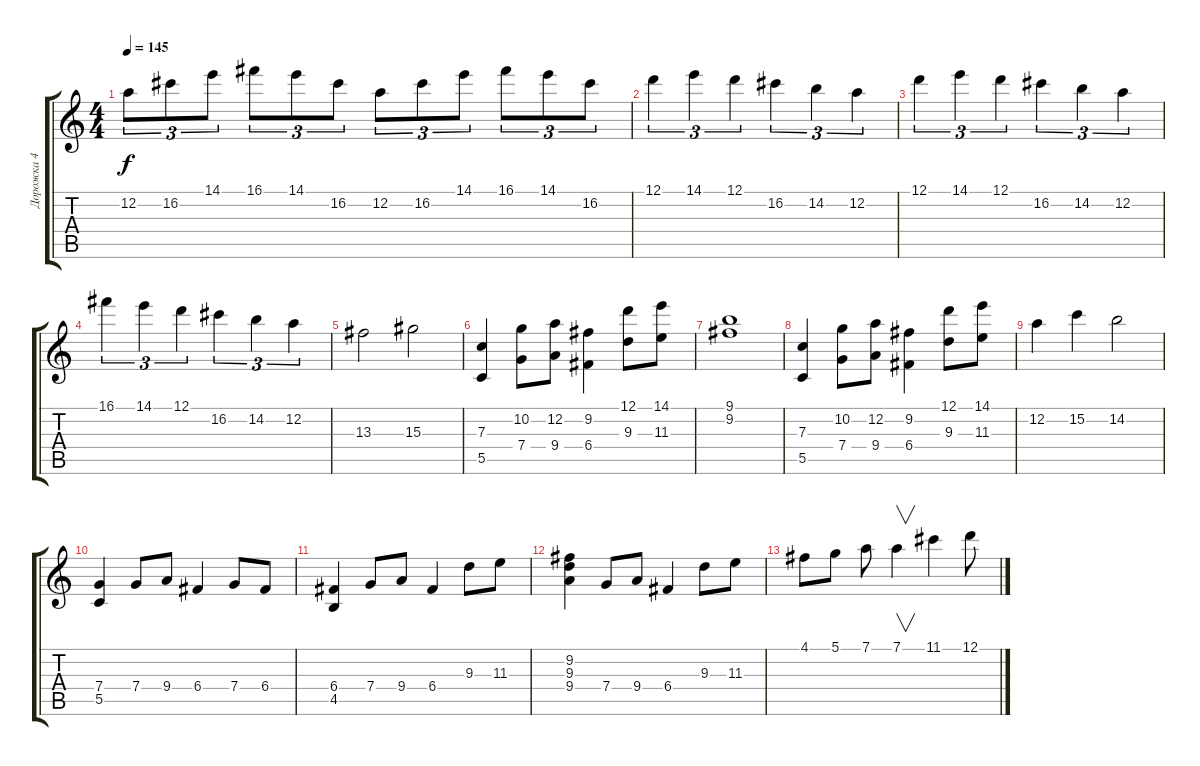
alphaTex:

\track ("Дорожка 4" "Дорожка 4") {instrument distortionguitar}
\staff {score tabs}
\tuning (D4 A3 F3 C3 G2 D2) {hide}
\ts (4 4)
\tempo 145
\clef g2
\ks c
12.2.8{tu (3 2) dy f} 16.2.8{tu (3 2)} 14.1.8{tu (3 2)} 16.1.8{tu (3 2)} 14.1.8{tu (3 2)} 16.2.8{tu (3 2)} 12.2.8{tu (3 2)} 16.2.8{tu (3 2)} 14.1.8{tu (3 2)} 16.1.8{tu (3 2)} 14.1.8{tu (3 2)} 16.2.8{tu (3 2)} |
12.1.4{tu (3 2)} 14.1.4{tu (3 2)} 12.1.4{tu (3 2)} 16.2.4{tu (3 2)} 14.2.4{tu (3 2)} 12.2.4{tu (3 2)} |
12.1.4{tu (3 2)} 14.1.4{tu (3 2)} 12.1.4{tu (3 2)} 16.2.4{tu (3 2)} 14.2.4{tu (3 2)} 12.2.4{tu (3 2)} |
16.1.4{tu (3 2)} 14.1.4{tu (3 2)} 12.1.4{tu (3 2)} 16.2.4{tu (3 2)} 14.2.4{tu (3 2)} 12.2.4{tu (3 2)} |
13.3.2 15.3.2 |
(7.3 5.5).4 (10.2 7.4).8 (12.2 9.4).8 (9.2 6.4).4 (12.1 9.3).8 (14.1 11.3).8 |
(9.1 9.2).1 |
(7.3 5.5).4 (10.2 7.4).8 (12.2 9.4).8 (9.2 6.4).4 (12.1 9.3).8 (14.1 11.3).8 |
12.2.4 15.2.4 14.2.2 |
(7.4 5.5).4 7.4.8 9.4.8 6.4.4 7.4.8 6.4.8 |
(6.4 4.5).4 7.4.8 9.4.8 6.4.4 9.3.8 11.3.8 |
(9.2 9.3 9.4).4 7.4.8 9.4.8 6.4.4 9.3.8 11.3.8 |
4.1.8 5.1.8 7.1.8 7.1.4{v} 11.1.4 12.1.8
